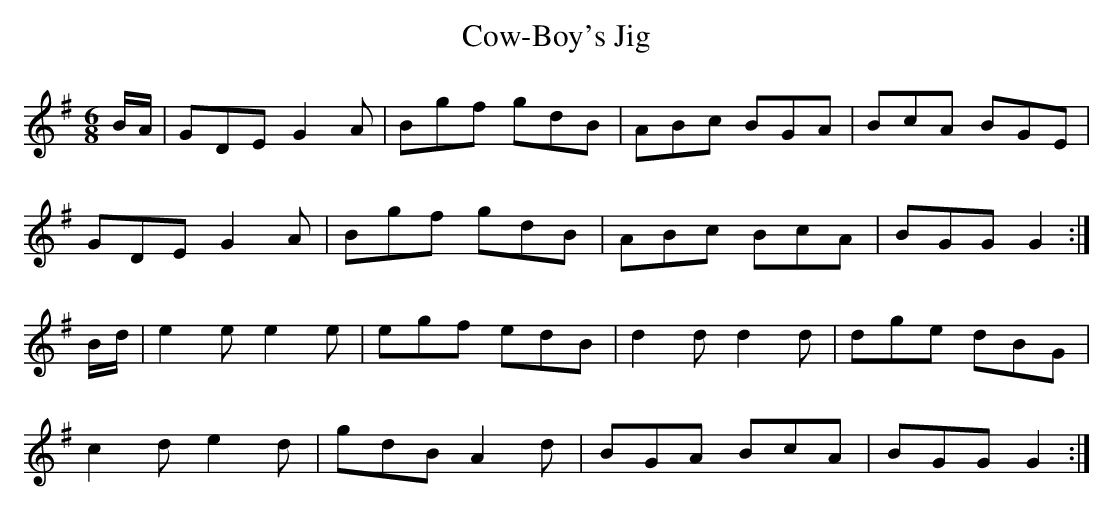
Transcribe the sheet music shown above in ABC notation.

X:1
T:Cow-Boy's Jig
M:6/8
L:1/8
K:G
B/A/|GDE G2A|Bgf gdB|ABc BGA|BcA BGE|!
GDE G2A|Bgf gdB|ABc BcA|BGG G2:|]!
B/d/|e2ee2e|egf edB|d2dd2d|dge dBG|!
c2de2d|gdB A2d|BGA BcA|BGG G2:|]!
